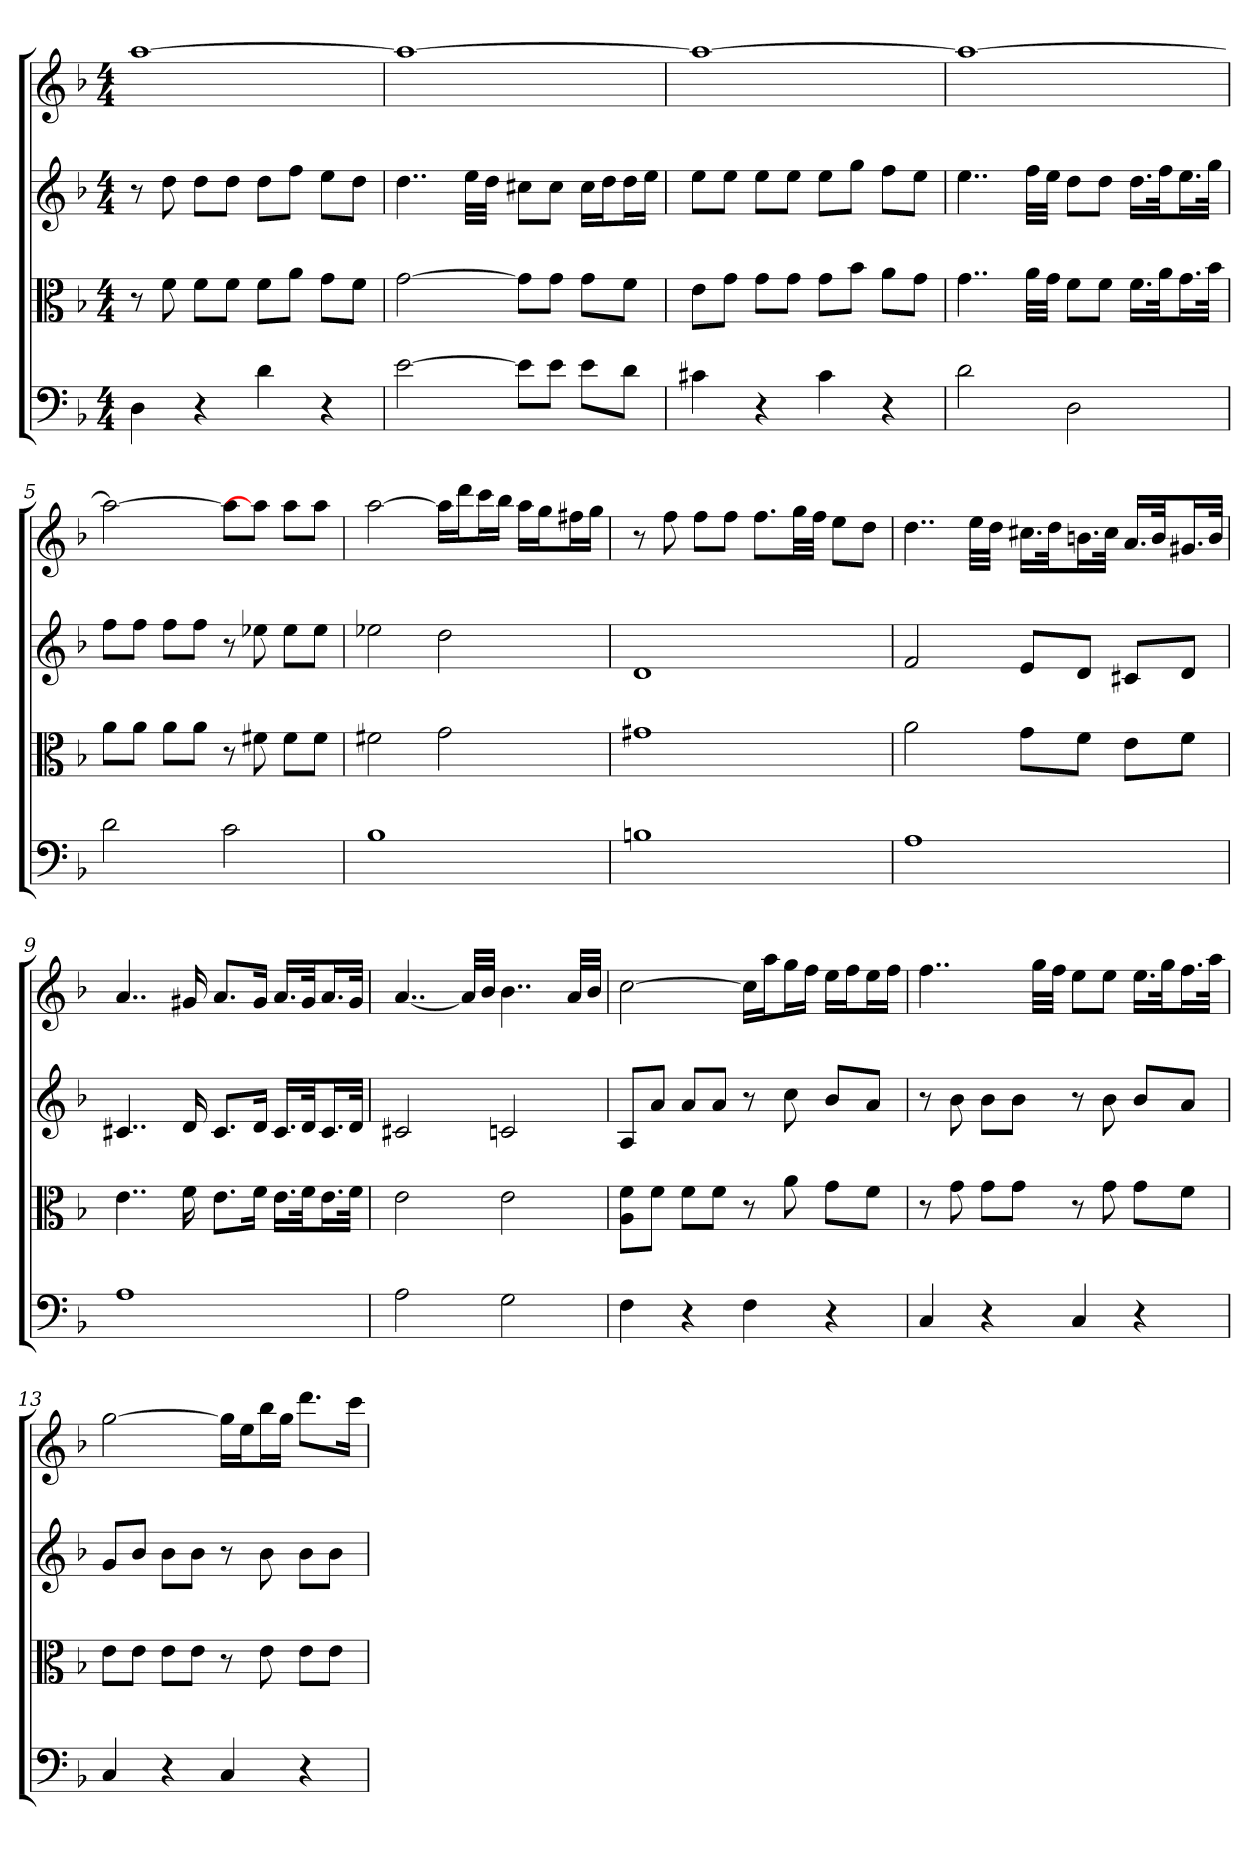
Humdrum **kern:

**kern	**kern	**kern	**kern
*part4	*part3	*part2	*part1
*staff4	*staff3	*staff2	*staff1
*clefF4	*clefC3	*	*
*k[b-]	*k[b-]	*k[b-]	*k[b-]
*d:	*d:	*d:	*d:
*M4/4	*M4/4	*M4/4	*M4/4
=	=	=	=
4D	8r	8r	[1aa
.	8f	8dd	.
4r	8f\L	8ddL	.
.	8f\J	8ddJ	.
4d	8f\L	8ddL	.
.	8a\J	8ffJ	.
4r	8g\L	8eeL	.
.	8f\J	8ddJ	.
=2	=2	=2	=2
[2e	[2g	4..dd	1aa_
.	.	32eeLLL	.
.	.	32ddJJJ	.
8e\L]	8g\L]	8cc#XL	.
8e\J	8g\J	8cc#J	.
8e\L	8g\L	16cc#LL	.
.	.	16ddJ	.
8d\J	8f\J	16ddL	.
.	.	16eeJJ	.
=3	=3	=3	=3
4c#X	8e\L	8eeL	1aa_
.	8g\J	8eeJ	.
4r	8g\L	8eeL	.
.	8g\J	8eeJ	.
4c#	8g\L	8eeL	.
.	8b-\J	8ggJ	.
4r	8a\L	8ffL	.
.	8g\J	8eeJ	.
=4	=4	=4	=4
2d	4..g	4..ee	1aa_
.	32a\LLL	32ffLLL	.
.	32g\JJJ	32eeJJJ	.
2D	8f\L	8ddL	.
.	8f\J	8ddJ	.
.	16.f\LL	16.ddLL	.
.	32a\Jk	32ffJk	.
.	16.g\L	16.eeL	.
.	32b-\JJk	32ggJJk	.
=5	=5	=5	=5
2d	8a\L	8ffL	2aa_
.	8a\J	8ffJ	.
.	8a\L	8ffL	.
.	8a\J	8ffJ	.
2c	8r	8r	8aaL]
.	8f#X	8ee-X	8aaJ]
.	8f#\L	8ee-L	8aaL
.	8f#\J	8ee-J	8aaJ
=6	=6	=6	=6
1B-	2f#X	2ee-X	[2aa
.	2g	2dd	16aaLL]
.	.	.	16dddJ
.	.	.	16cccL
.	.	.	16bb-JJ
.	.	.	16aaLL
.	.	.	16ggJ
.	.	.	16ff#XL
.	.	.	16ggJJ
=7	=7	=7	=7
1Bn	1g#X	1d	8r
.	.	.	8ff
.	.	.	8ffL
.	.	.	8ffJ
.	.	.	8.ffL
.	.	.	32ggLL
.	.	.	32ffJJJ
.	.	.	8eeL
.	.	.	8ddJ
=8	=8	=8	=8
1A	2a	2f	4..dd
.	.	.	32eeLLL
.	.	.	32ddJJJ
.	8g\L	8eL	16.cc#XLL
.	.	.	32ddJk
.	8f\J	8dJ	16.bnL
.	.	.	32cc#JJk
.	8e\L	8c#XL	16.aLL
.	.	.	32bJk
.	8f\J	8dJ	16.g#XL
.	.	.	32bJJk
=9	=9	=9	=9
1A	4..e	4..c#X	4..a
.	16f	16d	16g#X
.	8.e\L	8.c#L	8.aL
.	16f\Jk	16dJk	16g#Jk
.	16.e\LL	16.c#LL	16.aLL
.	32f\Jk	32dJk	32g#Jk
.	16.e\L	16.c#L	16.aL
.	32f\JJk	32dJJk	32g#JJk
=10	=10	=10	=10
2A	2e	2c#X	[4..a
.	.	.	32aLLL]
.	.	.	32b-JJJ
2G	2e	2cn	4..b-
.	.	.	32aLLL
.	.	.	32b-JJJ
=11	=11	=11	=11
4F	8A\ 8f\L	8AL	[2cc
.	8f\J	8aJ	.
4r	8f\L	8aL	.
.	8f\J	8aJ	.
4F	8r	8r	16ccLL]
.	.	.	16aaJ
.	8a	8cc	16ggL
.	.	.	16ffJJ
4r	8g\L	8b-L	16eeLL
.	.	.	16ffJ
.	8f\J	8aJ	16eeL
.	.	.	16ffJJ
=12	=12	=12	=12
4C	8r	8r	4..ff
.	8g	8b-	.
4r	8g\L	8b-L	.
.	8g\J	8b-J	.
.	.	.	32ggLLL
.	.	.	32ffJJJ
4C	8r	8r	8eeL
.	8g	8b-	8eeJ
4r	8g\L	8b-L	16.eeLL
.	.	.	32ggJk
.	8f\J	8aJ	16.ffL
.	.	.	32aaJJk
=13	=13	=13	=13
4C	8e\L	8gL	[2gg
.	8e\J	8b-J	.
4r	8e\L	8b-L	.
.	8e\J	8b-J	.
4C	8r	8r	16ggLL]
.	.	.	16eeJ
.	8e	8b-	16bb-L
.	.	.	16ggJJ
4r	8e\L	8b-L	8.dddL
.	8e\J	8b-J	.
.	.	.	16cccJk
=	=	=	=
*-	*-	*-	*-
